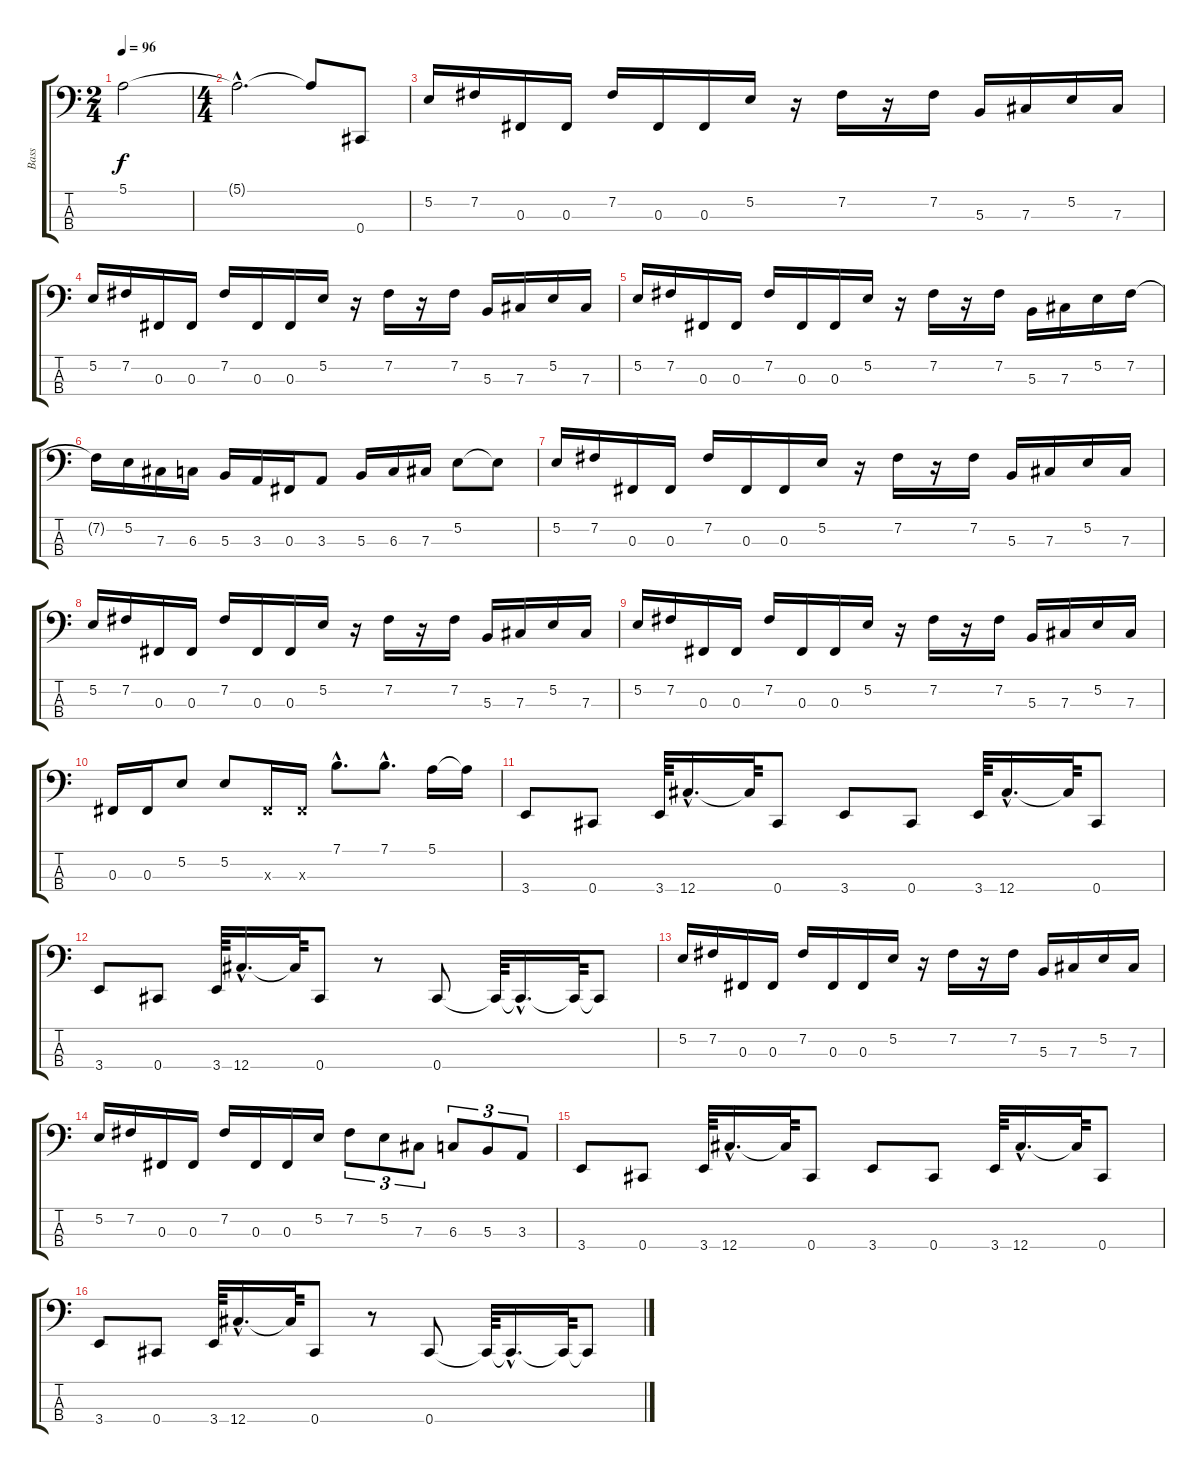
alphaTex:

\track ("Bass" "Bass") {instrument electricbassfinger}
\staff {score tabs}
\tuning (E2 B1 Gb1 Db1) {hide}
\ts (2 4)
\tempo 96
\clef f4
\ks c
5.1{t}.2{dy f} |
\ts (4 4)
5.1{hac t}.2{d} 5.1{t}.8 0.4.8 |
5.2.16 7.2.16 0.3.16 0.3.16 7.2.16 0.3.16 0.3.16 5.2.16 r.16 7.2.16 r.16 7.2.16 5.3.16 7.3.16 5.2.16 7.3.16 |
5.2.16 7.2.16 0.3.16 0.3.16 7.2.16 0.3.16 0.3.16 5.2.16 r.16 7.2.16 r.16 7.2.16 5.3.16 7.3.16 5.2.16 7.3.16 |
5.2.16 7.2.16 0.3.16 0.3.16 7.2.16 0.3.16 0.3.16 5.2.16 r.16 7.2.16 r.16 7.2.16 5.3.16 7.3.16 5.2.16 7.2.16 |
7.2{t}.16 5.2.16 7.3.16 6.3.16 5.3.16 3.3.16 0.3.16 3.3.8 5.3.16 6.3.16 7.3.16 5.2.8 5.2{t}.8 |
5.2.16 7.2.16 0.3.16 0.3.16 7.2.16 0.3.16 0.3.16 5.2.16 r.16 7.2.16 r.16 7.2.16 5.3.16 7.3.16 5.2.16 7.3.16 |
5.2.16 7.2.16 0.3.16 0.3.16 7.2.16 0.3.16 0.3.16 5.2.16 r.16 7.2.16 r.16 7.2.16 5.3.16 7.3.16 5.2.16 7.3.16 |
5.2.16 7.2.16 0.3.16 0.3.16 7.2.16 0.3.16 0.3.16 5.2.16 r.16 7.2.16 r.16 7.2.16 5.3.16 7.3.16 5.2.16 7.3.16 |
0.3.16 0.3.16 5.2.8 5.2.8 0.3{x}.16 0.3{x}.16 7.1{hac}.8{d} 7.1{hac}.8{d} 5.1.16 5.1{t}.16 |
3.4.8 0.4.8 3.4.64 12.4{hac}.16{d} 12.4{t}.64 0.4.8 3.4.8 0.4.8 3.4.64 12.4{hac}.16{d} 12.4{t}.64 0.4.8 |
3.4.8 0.4.8 3.4.64 12.4{hac}.16{d} 12.4{t}.64 0.4.8 r.8 0.4.8 0.4{t}.64 0.4{hac t}.16{d} 0.4{t}.64 0.4{t}.8 |
5.2.16 7.2.16 0.3.16 0.3.16 7.2.16 0.3.16 0.3.16 5.2.16 r.16 7.2.16 r.16 7.2.16 5.3.16 7.3.16 5.2.16 7.3.16 |
5.2.16 7.2.16 0.3.16 0.3.16 7.2.16 0.3.16 0.3.16 5.2.16 7.2.8{tu (3 2)} 5.2.8{tu (3 2)} 7.3.8{tu (3 2)} 6.3.8{tu (3 2)} 5.3.8{tu (3 2)} 3.3.8{tu (3 2)} |
3.4.8 0.4.8 3.4.64 12.4{hac}.16{d} 12.4{t}.64 0.4.8 3.4.8 0.4.8 3.4.64 12.4{hac}.16{d} 12.4{t}.64 0.4.8 |
3.4.8 0.4.8 3.4.64 12.4{hac}.16{d} 12.4{t}.64 0.4.8 r.8 0.4.8 0.4{t}.64 0.4{hac t}.16{d} 0.4{t}.64 0.4{t}.8
